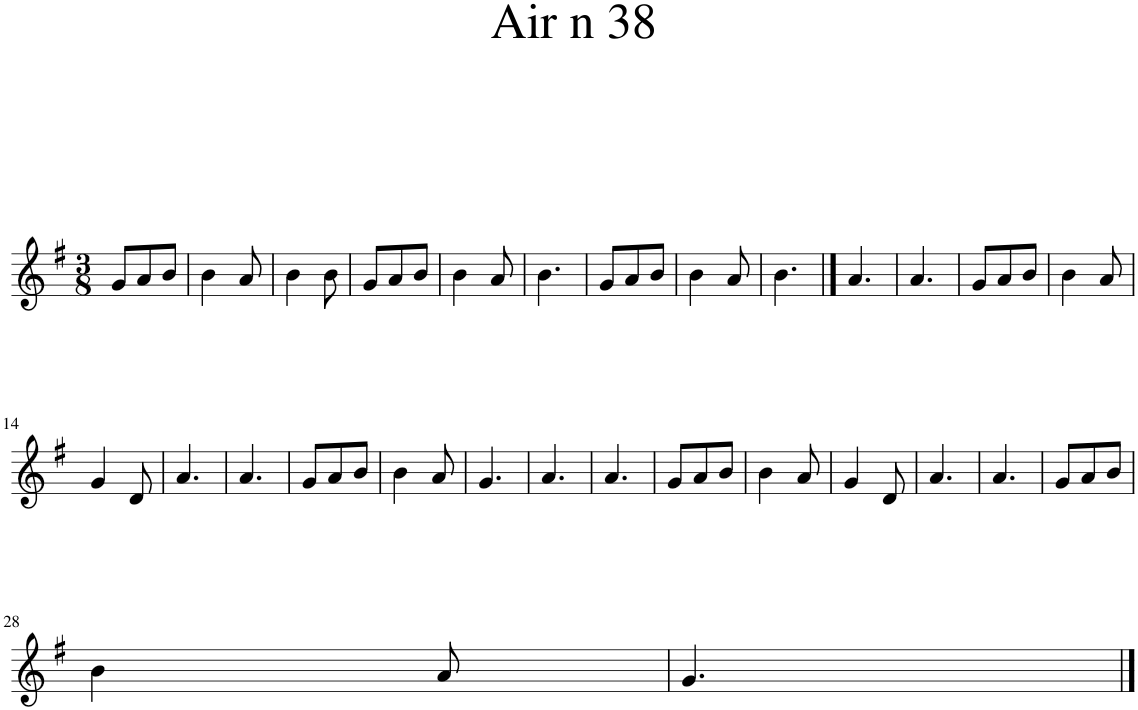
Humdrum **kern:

**kern
*part1
*staff1
*I"Piano
*I'Pno.
*clefG2
*k[f#]
*M3/8
=1
8g/L
8a/
8b/J
=2
4b\
8a/
=3
4b\
8b\
=4
8g/L
8a/
8b/J
=5
4b\
8a/
=6
4.b\
=7
8g/L
8a/
8b/J
=8
4b\
8a/
=9
4.b\
==10
4.a/
=11
4.a/
=12
8g/L
8a/
8b/J
=13
4b\
8a/
!!LO:LB:g=z
=14
4g/
8d/
=15
4.a/
=16
4.a/
=17
8g/L
8a/
8b/J
=18
4b\
8a/
=19
4.g/
=20
4.a/
=21
4.a/
=22
8g/L
8a/
8b/J
=23
4b\
8a/
=24
4g/
8d/
=25
4.a/
=26
4.a/
=27
8g/L
8a/
8b/J
!!LO:LB:g=z
=28
4b\
8a/
=29
4.g/
==
*-
